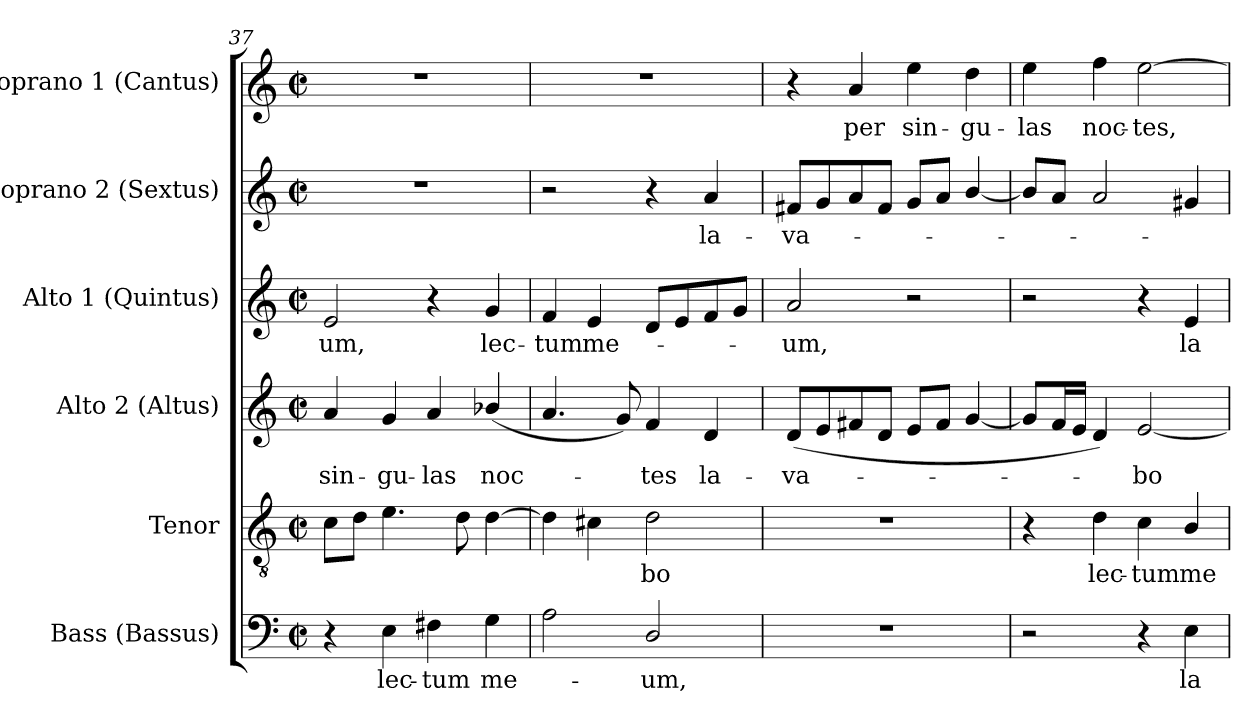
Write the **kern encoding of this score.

**kern	**text	**kern	**text	**kern	**text	**kern	**text	**kern	**text	**kern	**text
*part6	*part6	*part5	*part5	*part4	*part4	*part3	*part3	*part2	*part2	*part1	*part1
*staff6	*staff6	*staff5	*staff5	*staff4	*staff4	*staff3	*staff3	*staff2	*staff2	*staff1	*staff1
*I"Bass (Bassus)	*	*I"Tenor	*	*I"Alto 2 (Altus)	*	*I"Alto 1 (Quintus)	*	*I"Soprano 2 (Sextus)	*	*I"Soprano 1 (Cantus)	*
*I'B.	*	*I'T.	*	*I'A2.	*	*I'A1.	*	*I'S2.	*	*I'S1.	*
*clefF4	*	*clefGv2	*	*clefG2	*	*clefG2	*	*clefG2	*	*clefG2	*
*	*	*ITrd7c12	*	*	*	*	*	*	*	*	*
*k[]	*	*k[]	*	*k[]	*	*k[]	*	*k[]	*	*k[]	*
*C:	*	*C:	*	*C:	*	*C:	*	*C:	*	*C:	*
*M2/2	*	*M2/2	*	*M2/2	*	*M2/2	*	*M2/2	*	*M2/2	*
*met(c|)	*	*met(c|)	*	*met(c|)	*	*met(c|)	*	*met(c|)	*	*met(c|)	*
=37	=37	=37	=37	=37	=37	=37	=37	=37	=37	=37	=37
!	!	!	!	!	!LO:LY:b:color=#000000	!	!	!	!	!	!
!	!	!	!	!	!	!	!LO:LY:b:color=#000000	!	!	!	!
4r	.	8Ci\L	.	4ai/	sin-	2ei/	-um,	1r	.	1r	.
.	.	8Di\J	.	.	.	.	.	.	.	.	.
!	!LO:LY:b:color=#000000	!	!	!	!	!	!	!	!	!	!
!	!	!	!	!	!LO:LY:b:color=#000000	!	!	!	!	!	!
4Ei\	lec-	4.Ei\	.	4gi/	-gu-	.	.	.	.	.	.
!	!LO:LY:b:color=#000000	!	!	!	!	!	!	!	!	!	!
!	!	!	!	!	!LO:LY:b:color=#000000	!	!	!	!	!	!
4F#Xi\	-tum	.	.	4ai/	-las	4r	.	.	.	.	.
.	.	8Di\	.	.	.	.	.	.	.	.	.
!	!LO:LY:b:color=#000000	!	!	!	!	!	!	!	!	!	!
!	!	!	!	!	!LO:LY:b:color=#000000	!	!	!	!	!	!
!	!	!	!	!	!	!	!LO:LY:b:color=#000000	!	!	!	!
4Gi\	me-	[4Di\	.	(4b-Xi/	noc-	4gi/	lec-	.	.	.	.
!!LO:LB:g=z
=38	=38	=38	=38	=38	=38	=38	=38	=38	=38	=38	=38
!	!	!	!	!	!	!	!LO:LY:b:color=#000000	!	!	!	!
2Ai\	.	4Di\]	.	4.ai/	.	4fi/	-tum	2r	.	1r	.
!	!	!	!	!	!	!	!LO:LY:b:color=#000000	!	!	!	!
.	.	4C#Xi\	.	.	.	4ei/	me-	.	.	.	.
.	.	.	.	8gi/)	.	.	.	.	.	.	.
!	!LO:LY:b:color=#000000	!	!	!	!	!	!	!	!	!	!
!	!	!	!LO:LY:b:color=#000000	!	!	!	!	!	!	!	!
!	!	!	!	!	!LO:LY:b:color=#000000	!	!	!	!	!	!
2Di/	-um,	2Di\	-bo	4fi/	-tes	8di/L	.	4r	.	.	.
.	.	.	.	.	.	8ei/	.	.	.	.	.
!	!	!	!	!	!LO:LY:b:color=#000000	!	!	!	!	!	!
!	!	!	!	!	!	!	!	!	!LO:LY:b:color=#000000	!	!
.	.	.	.	4di/	la-	8fi/	.	4ai/	la-	.	.
.	.	.	.	.	.	8gi/J	.	.	.	.	.
=39	=39	=39	=39	=39	=39	=39	=39	=39	=39	=39	=39
!	!	!	!	!	!LO:LY:b:color=#000000	!	!	!	!	!	!
!	!	!	!	!	!	!	!LO:LY:b:color=#000000	!	!	!	!
!	!	!	!	!	!	!	!	!	!LO:LY:b:color=#000000	!	!
1r	.	1r	.	(8di/L	-va-	2ai/	-um,	8f#Xi/L	-va-	4r	.
.	.	.	.	8ei/	.	.	.	8gi/	.	.	.
!	!	!	!	!	!	!	!	!	!	!	!LO:LY:b:color=#000000
.	.	.	.	8f#i/	.	.	.	8ai/	.	4ai/	per
.	.	.	.	8di/J	.	.	.	8f#i/J	.	.	.
!	!	!	!	!	!	!	!	!	!	!	!LO:LY:b:color=#000000
.	.	.	.	8ei/L	.	2r	.	8gi/L	.	4eei\	sin-
.	.	.	.	8f#i/J	.	.	.	8ai/J	.	.	.
!	!	!	!	!	!	!	!	!	!	!	!LO:LY:b:color=#000000
.	.	.	.	[4gi/	.	.	.	[4bi/	.	4ddi\	-gu-
=40	=40	=40	=40	=40	=40	=40	=40	=40	=40	=40	=40
!	!	!	!	!	!	!	!	!	!	!	!LO:LY:b:color=#000000
2r	.	4r	.	8gi/L]	.	2r	.	8bi/L]	.	4eei\	-las
.	.	.	.	16fi/L	.	.	.	8ai/J	.	.	.
.	.	.	.	16ei/JJ	.	.	.	.	.	.	.
!	!	!	!LO:LY:b:color=#000000	!	!	!	!	!	!	!	!
!	!	!	!	!	!	!	!	!	!	!	!LO:LY:b:color=#000000
.	.	4Di\	lec-	4di/)	.	.	.	2ai/	.	4ffi\	noc-
!	!	!	!LO:LY:b:color=#000000	!	!	!	!	!	!	!	!
!	!	!	!	!	!LO:LY:b:color=#000000	!	!	!	!	!	!
!	!	!	!	!	!	!	!	!	!	!	!LO:LY:b:color=#000000
4r	.	4Ci\	-tum	[2ei/	-bo	4r	.	.	.	[2eei\	-tes,
!	!LO:LY:b:color=#000000	!	!	!	!	!	!	!	!	!	!
!	!	!	!LO:LY:b:color=#000000	!	!	!	!	!	!	!	!
!	!	!	!	!	!	!	!LO:LY:b:color=#000000	!	!	!	!
4Ei\	la-	4BBi/	me-	.	.	4ei/	la-	4g#Xi/	.	.	.
=	=	=	=	=	=	=	=	=	=	=	=
*-	*-	*-	*-	*-	*-	*-	*-	*-	*-	*-	*-
